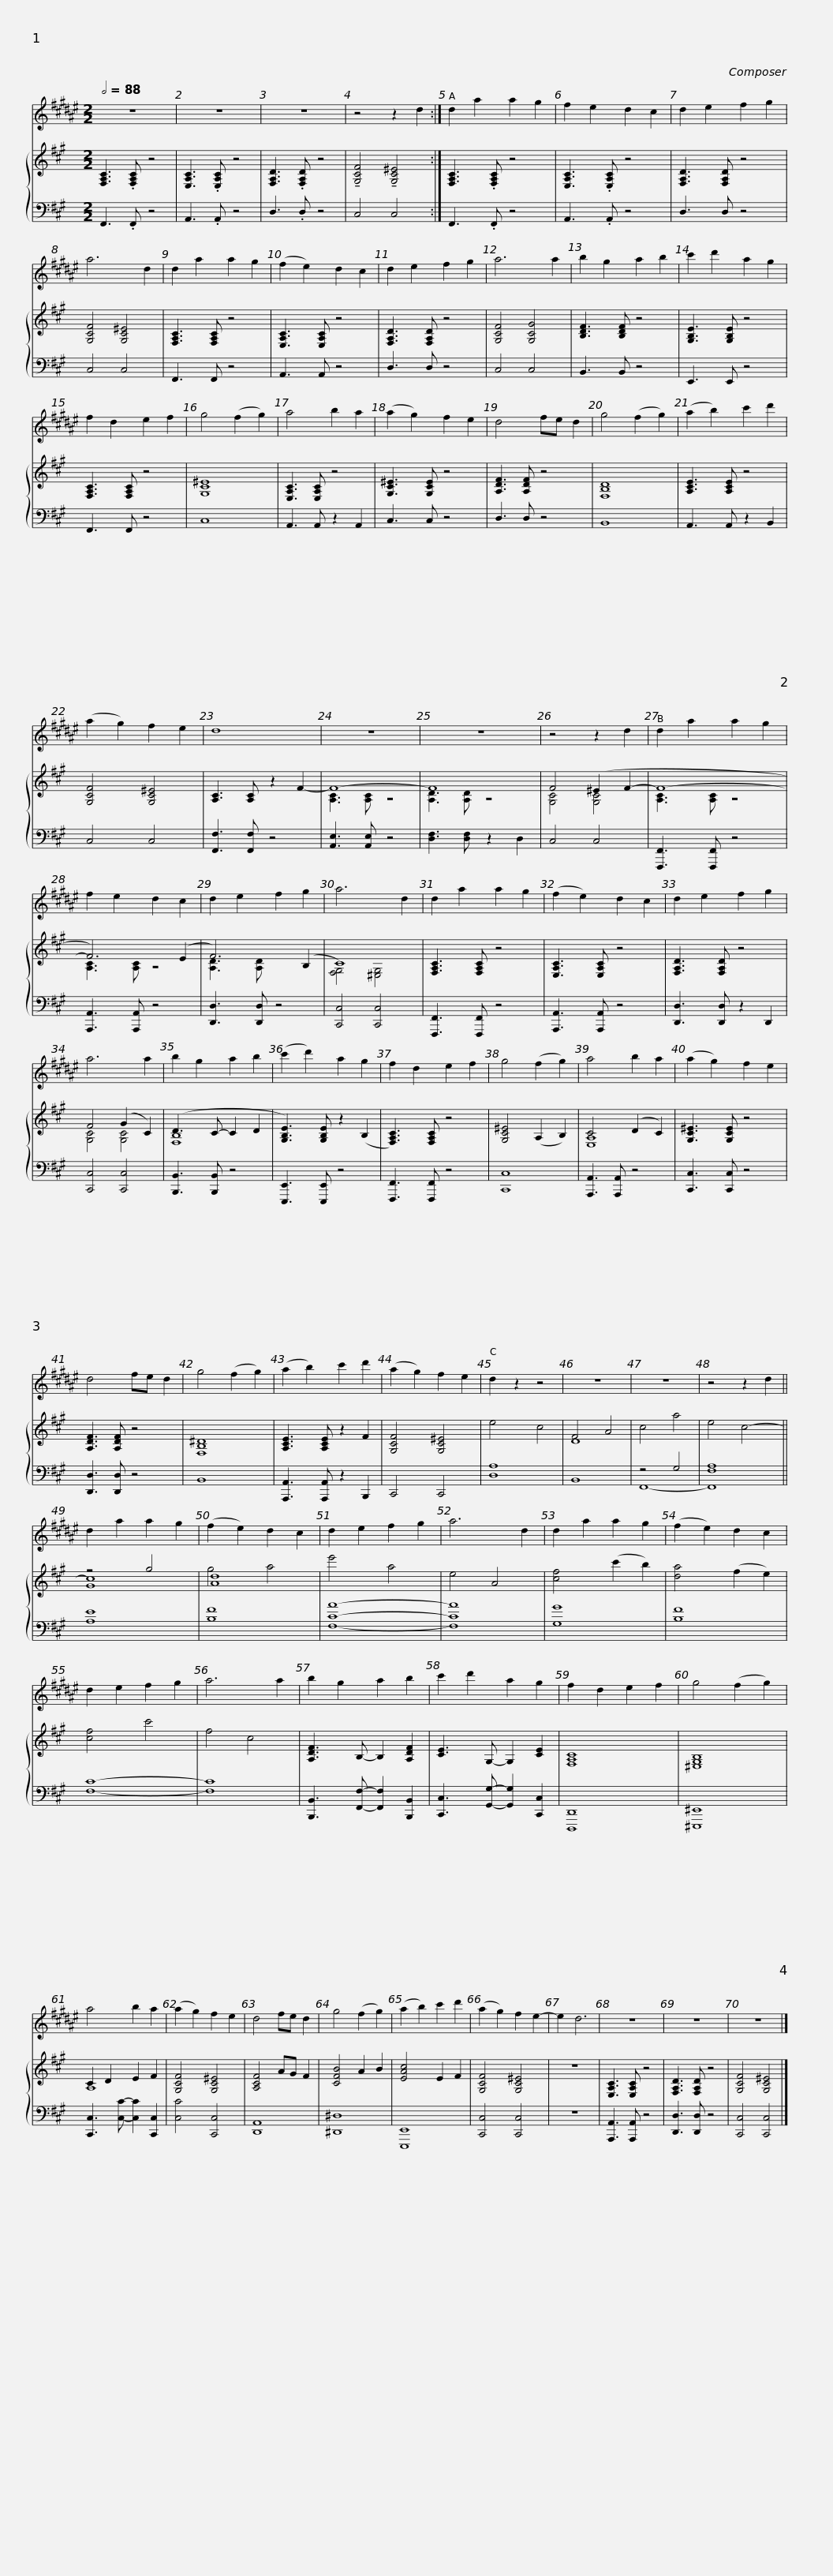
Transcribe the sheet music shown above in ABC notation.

X:1
%%score 1 { ( 2 4 ) | ( 3 5 ) }
L:1/8
Q:1/2=88
M:2/2
I:linebreak $
K:A
V:1 treble transpose=-9
V:2 treble
V:4 treble
V:3 bass
V:5 bass
V:1
[K:F#] z8 | z8 | z8 | z4 z2 d2 :|$ d2 a2 a2 g2 | %5
 f2 e2 d2 c2 | d2 e2 f2 g2 | a6 d2 |$ d2 a2 a2 g2 | (f2 e2) d2 c2 | %10
 d2 e2 f2 g2 | a6 a2 |$ b2 g2 a2 b2 | c'2 d'2 a2 g2 | f2 d2 e2 f2 | %15
 g4 (f2 g2) |$ a4 b2 a2 | (a2 g2) f2 e2 | d4 fe d2 | g4 (f2 g2) |$ %20
 (a2 b2) c'2 d'2 | (a2 g2) f2 e2 | d8 | z8 |$ z8 | %25
 z4 z2 d2 | d2 a2 a2 g2 | f2 e2 d2 c2 |$ d2 e2 f2 g2 | a6 d2 | %30
 d2 a2 a2 g2 | (f2 e2) d2 c2 | d2 e2 f2 g2 | a6 a2 |$ b2 g2 a2 b2 | %35
 (c'2 d'2) a2 g2 | f2 d2 e2 f2 | g4 (f2 g2) | a4 b2 a2 | (a2 g2) f2 e2 |$ %40
 d4 fe d2 | g4 (f2 g2) | (a2 b2) c'2 d'2 | (a2 g2) f2 e2 | d2 z2 z4 | %45
 z8 | z8 | z4 z2 d2 ||$ d2 a2 a2 g2 | (f2 e2) d2 c2 | %50
 d2 e2 f2 g2 | a6 d2 | d2 a2 a2 g2 | (f2 e2) d2 c2 | d2 e2 f2 g2 | %55
 a6 a2 |$ b2 g2 a2 b2 | c'2 d'2 a2 g2 | f2 d2 e2 f2 | g4 (f2 g2) | %60
 a4 b2 a2 | (a2 g2) f2 e2 |$ d4 fe d2 | g4 (f2 g2) | (a2 b2) c'2 d'2 | %65
 (a2 g2) f2 e2- | e2 d6 | z8 | z8 | z8 |] %70
V:2
 [F,A,C]3 .[F,A,C] z4 | [E,A,C]3 .[E,A,C] z4 | [F,A,D]3 .[F,A,D] z4 | !tenuto![G,CF]4 !tenuto![G,C^E]4 :|$ [F,A,C]3 .[F,A,C] z4 | %5
 [E,A,C]3 .[E,A,C] z4 | [F,A,D]3 [F,A,D] z4 | [G,CF]4 [G,C^E]4 |$ [F,A,C]3 [F,A,C] z4 | [E,A,C]3 [E,A,C] z4 | %10
 [F,A,D]3 [F,A,D] z4 | [G,CF]4 [G,CG]4 |$ [B,DF]3 [B,DF] z4 | [G,B,E]3 [G,B,E] z4 | [F,A,C]3 [F,A,C] z4 | %15
 [G,C^E]8 |$ [E,A,C]3 [E,A,C] z4 | [G,C^E]3 [G,CE] z4 | [A,DF]3 [A,DF] z4 | [F,B,D]8 |$ %20
 [A,CE]3 [A,CE] z4 | [G,CF]4 [G,C^E]4 | [A,C]3 [A,C] z2 F2- | F8- |$ F8 | %25
 F4 (^E2 F2- | F8- | F6) (E2 |$ F6) (B,2 | C8) | %30
 [F,A,C]3 [F,A,C] z4 | [E,A,C]3 [E,A,C] z4 | [F,A,D]3 [F,A,D] z4 | F4 (G2 C2) |$ (D3 C- C2 D2 | %35
 [G,B,E]3) [G,B,E] z2 (B,2 | [F,A,C]3) [F,A,C] z4 | [G,C^E]4 (A,2 B,2) | C4 (D2 C2) | [G,C^E]3 [G,CE] z4 |$ %40
 [A,DF]3 [A,DF] z4 | [F,B,^D]8 | [A,CE]3 [A,CE] z2 F2 | [G,CF]4 [G,C^E]4 | e4 c4 | %45
 F4 A4 | c4 a4 | e4 c4- ||$ z4 g4 | [Ad]8 | %50
 e'4 a4 | e4 A4 | [cf]4 (c'2 b2) | [da]4 (f2 e2) | [cf]4 c'4 | %55
 f4 c4 |$ [A,DF]3 B,- B,2 [A,DF]2 | [CE]3 G,- G,2 [CE]2 | [F,A,C]8 | [^E,G,B,]8 | %60
 C2 D2 E2 F2 | [G,CF]4 [G,C^E]4 |$ [A,CF]4 AG F2 | [CFB]4 A2 B2 | [EAc]4 E2 F2 | %65
 [G,CF]4 [G,C^E]4 | z8 | [E,A,C]3 [E,A,C] z4 | [F,A,D]3 [F,A,D] z4 | [G,CF]4 [G,C^E]4 |] %70
V:3
 F,,3 .F,, z4 | A,,3 .A,, z4 | D,3 .D, z4 | C,4 C,4 :|$ F,,3 .F,, z4 | %5
 A,,3 .A,, z4 | D,3 D, z4 | C,4 C,4 |$ F,,3 F,, z4 | A,,3 A,, z4 | %10
 D,3 D, z4 | C,4 C,4 |$ B,,3 B,, z4 | E,,3 E,, z4 | F,,3 F,, z4 | %15
 C,8 |$ A,,3 A,, z2 A,,2 | C,3 C, z4 | D,3 D, z4 | B,,8 |$ %20
 A,,3 A,, z2 B,,2 | C,4 C,4 | [F,,F,]3 [F,,F,] z4 | [A,,E,]3 [A,,E,] z4 |$ [D,F,]3 [D,F,] z2 D,2 | %25
 C,4 C,4 | [F,,,F,,]3 [F,,,F,,] z4 | [A,,,A,,]3 [A,,,A,,] z4 |$ [D,,D,]3 [D,,D,] z4 | [C,,C,]4 [C,,C,]4 | %30
 [F,,,F,,]3 [F,,,F,,] z4 | [A,,,A,,]3 [A,,,A,,] z4 | [D,,D,]3 [D,,D,] z2 D,,2 | [C,,C,]4 [C,,C,]4 |$ [B,,,B,,]3 [B,,,B,,] z4 | %35
 [E,,,E,,]3 [E,,,E,,] z4 | [F,,,F,,]3 [F,,,F,,] z4 | [C,,C,]8 | [A,,,A,,]3 [A,,,A,,] z4 | [C,,C,]3 [C,,C,] z4 |$ %40
 [D,,D,]3 [D,,D,] z4 | B,,8 | [A,,,A,,]3 [A,,,A,,] z2 B,,,2 | C,,4 C,,4 | [D,A,]8 | %45
 B,,8 | z4 G,4 | [F,A,]8 ||$ [A,E]8 | [B,F]8 | %50
 [F,CA]8- | [F,CA]8 | [G,G]8 | [B,F]8 | [F,C]8- | %55
 [F,C]8 |$ [B,,,B,,]3 [F,,F,]- [F,,F,]2 [B,,,B,,]2 | [C,,C,]3 [G,,G,]- [G,,G,]2 [C,,C,]2 | [D,,,D,,]8 | [^E,,,^E,,]8 | %60
 [C,,C,]3 [C,C]- [C,C]2 [C,,C,]2 | [C,C]4 [C,,C,]4 |$ [D,,A,,]8 | [^D,,^D,]8 | [E,,,E,,]8 | %65
 [C,,C,]4 [C,,C,]4 | z8 | [A,,,A,,]3 [A,,,A,,] z4 | [D,,D,]3 [D,,D,] z4 | [C,,C,]4 [C,,C,]4 |] %70
V:4
 x8 | x8 | x8 | x8 :|$ x8 | %5
 x8 | x8 | x8 |$ x8 | x8 | %10
 x8 | x8 |$ x8 | x8 | x8 | %15
 x8 |$ x8 | x8 | x8 | x8 |$ %20
 x8 | x8 | x8 | [A,C]3 [A,C] z4 |$ [A,D]3 [A,D] z4 | %25
 [G,C]4 [G,C]4 | [A,C]3 [A,C] z4 | [A,C]3 [A,C] z4 |$ [A,D]3 [A,D] x4 | [F,G,]4 [^E,G,]4 | %30
 x8 | x8 | x8 | [G,C]4 [G,C]4 |$ [F,B,]8 | %35
 x8 | x8 | x8 | [E,A,]8 | x8 |$ %40
 x8 | x8 | x8 | x8 | x8 | %45
 D8 | x8 | x8 ||$ [Gc]8 | g4 a4 | %50
 x8 | x8 | x8 | x8 | x8 | %55
 x8 |$ x8 | x8 | x8 | x8 | %60
 A,8 | x8 |$ x8 | x8 | x8 | %65
 x8 | x8 | x8 | x8 | x8 |] %70
V:5
 x8 | x8 | x8 | x8 :|$ x8 | %5
 x8 | x8 | x8 |$ x8 | x8 | %10
 x8 | x8 |$ x8 | x8 | x8 | %15
 x8 |$ x8 | x8 | x8 | x8 |$ %20
 x8 | x8 | x8 | x8 |$ x8 | %25
 x8 | x8 | x8 |$ x8 | x8 | %30
 x8 | x8 | x8 | x8 |$ x8 | %35
 x8 | x8 | x8 | x8 | x8 |$ %40
 x8 | x8 | x8 | x8 | x8 | %45
 x8 | F,,8- | F,,8 ||$ x8 | x8 | %50
 x8 | x8 | x8 | x8 | x8 | %55
 x8 |$ x8 | x8 | x8 | x8 | %60
 x8 | x8 |$ x8 | x8 | x8 | %65
 x8 | x8 | x8 | x8 | x8 |] %70
